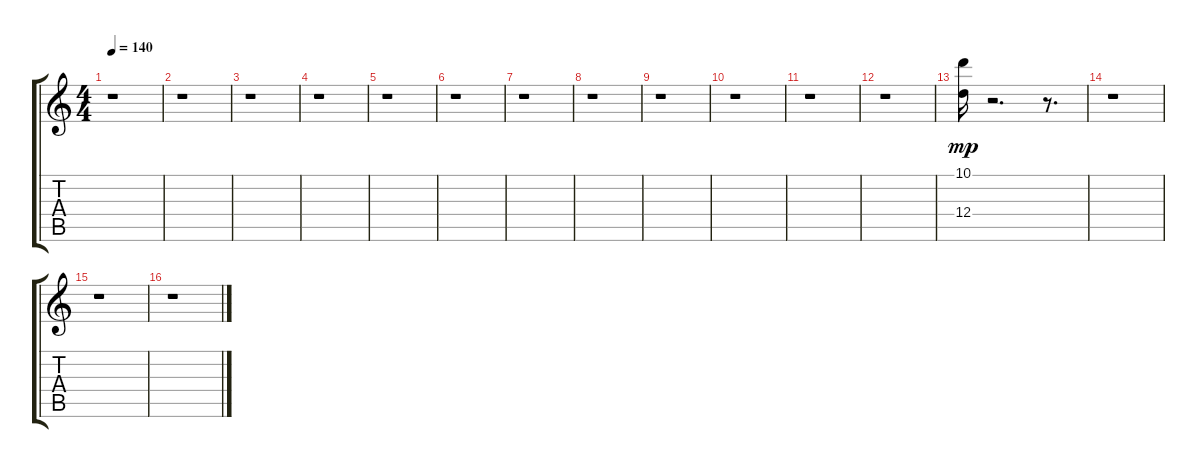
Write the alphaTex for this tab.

\track "" {instrument overdrivenguitar}
\staff {score tabs}
\tuning (E4 B3 G3 D3 A2 E2) {hide}
\ts (4 4)
\tempo 140
\clef g2
\ks c
r.1{dy fff} |
r.1 |
r.1 |
r.1 |
r.1 |
r.1 |
r.1 |
r.1 |
r.1 |
r.1 |
r.1 |
r.1 |
(10.1 12.4).16{dy mp} r.2{d} r.8{d} |
r.1 |
r.1 |
r.1
